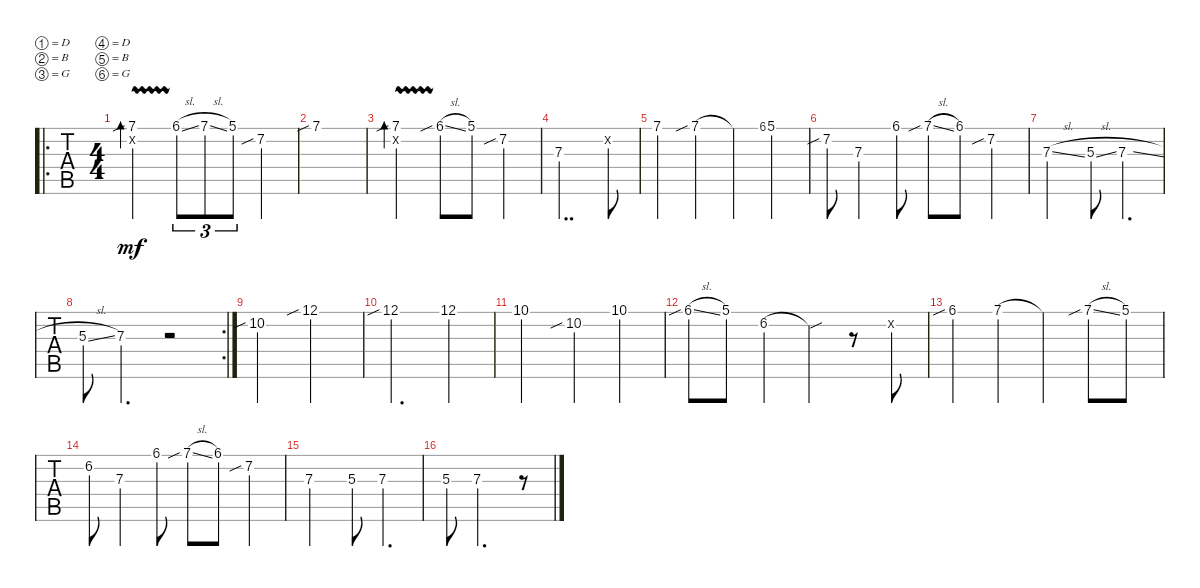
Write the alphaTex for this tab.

\defaultSystemsLayout 4
\bracketExtendMode groupsimilarinstruments
\singleTrackTrackNamePolicy hidden
\multiTrackTrackNamePolicy hidden
\firstSystemTrackNameOrientation horizontal
\otherSystemsTrackNameOrientation horizontal
\track ("DOBRO ROB" "DOBRO") {instrument acousticguitarsteel}
\staff {tabs}
\tuning (D4 B3 G3 D3 B2 G2)
\ro
\ts (4 4)
\scale
0.417519
\tempo (120 hide)
\accidentals auto
\clef g2
\ottava regular
\simile none
\ks c
(7.1{vw sib} 0.2{x}).2{bd 386 dy mf instrument acousticguitarsteel} 6.1{sl}.8{tu (3 2)} 7.1{sl}.8{tu (3 2)} 5.1.8{tu (3 2)} 7.2{sib}.4 |
\scale
0.120003 7.1{sib}.1 |
\scale
0.320013 (7.1{vw sib} 0.2{x}).2{bd 383} 6.1{sib sl}.8 5.1.8 7.2{sib}.4 |
\scale
0.143735 7.3.2{dd} 0.2{x}.8 |
\scale
0.292004 7.1.4 7.1{sib}.4 7.1{t}.4 6.1.8{gr onbeat} 5.1.4 |
\scale
0.307163 7.2{sib}.8 7.3.4 6.1.8 7.1{sib sl}.8 6.1.8 7.2{sib}.4 |
\scale
0.197433 7.3{sl}.2 5.3{sl}.8 7.3{sl}.4{d} |
\rc 2
\scale
0.203356 5.3{sl}.8 7.3.4{d} r.2 |
10.2{sib}.2 12.1{sib}.2 |
12.1{sib}.2{d} 12.1.4 |
10.1.2 10.2{sib}.4 10.1.4 |
6.1{sib sl}.8 5.1.8 6.2.4 6.2{sou t}.4 r.8 0.2{x}.8 |
\scale
0.337362 6.1{sib}.4 7.1.4 7.1{t}.4 7.1{sib sl}.8 5.1.8 |
\scale
0.274873 6.2.8 7.3.4 6.1.8 7.1{sib sl}.8 6.1.8 7.2{sib}.4 |
\scale
0.205062 7.3.2 5.3.8 7.3.4{d} |
\scale
0.182953 5.3.8 7.3.2{d} r.8
